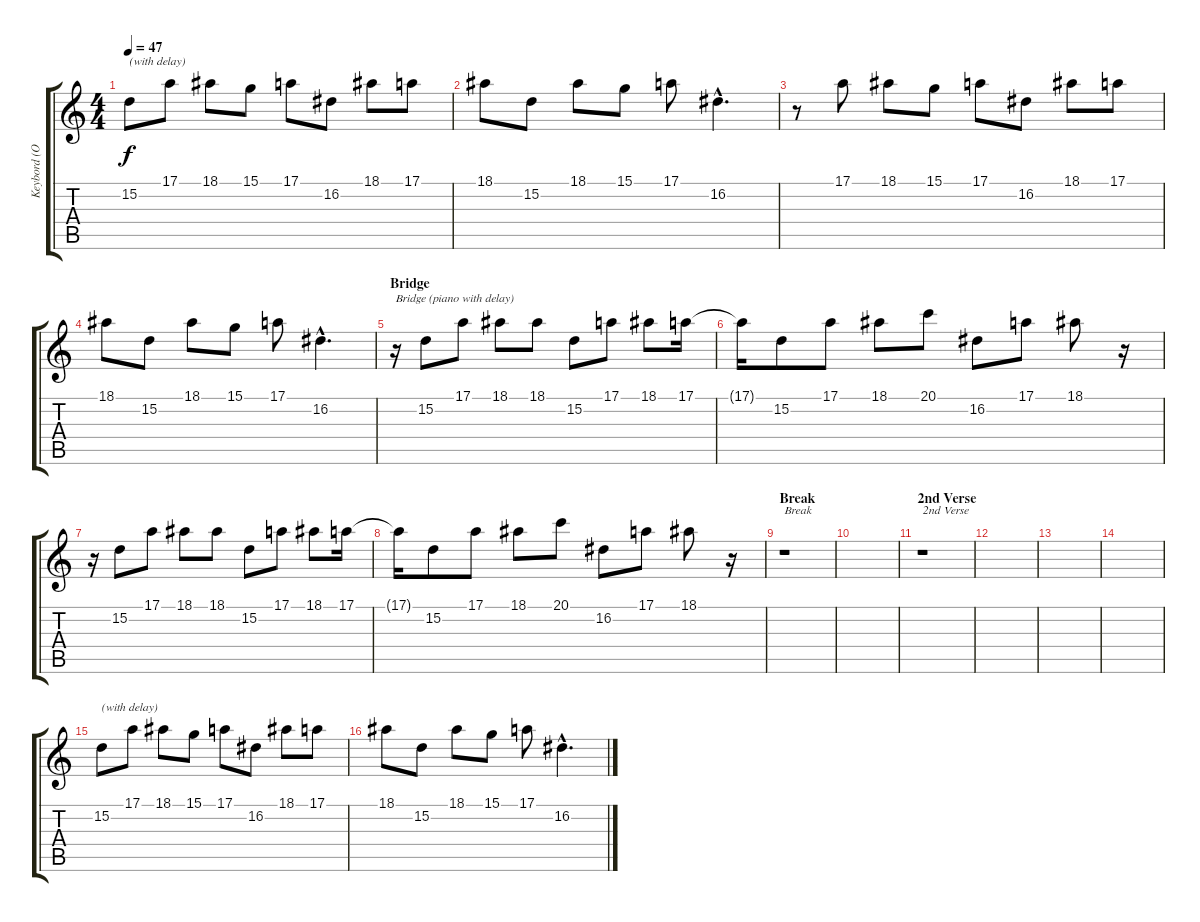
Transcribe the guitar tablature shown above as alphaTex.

\track ("Keybord (Others)" "Keybord (O") {instrument vibraphone}
\staff {score tabs}
\tuning (E4 B3 G3 D3 A2 E2) {hide}
\ts (4 4)
\tempo 47
\clef g2
\ks c
15.2.8{txt "(with delay)" dy f} 17.1.8 18.1.8 15.1.8 17.1.8 16.2.8 18.1.8 17.1.8 |
18.1.8 15.2.8 18.1.8 15.1.8 17.1.8 16.2{hac}.4{d} |
r.8 17.1.8 18.1.8 15.1.8 17.1.8 16.2.8 18.1.8 17.1.8 |
18.1.8 15.2.8 18.1.8 15.1.8 17.1.8 16.2{hac}.4{d} |
\section ("" "Bridge")
r.16{txt "Bridge (piano with delay)"} 15.2.8{instrument brightacousticpiano} 17.1.8 18.1.8 18.1.8 15.2.8 17.1.8 18.1.8 17.1.16 |
17.1{t}.16 15.2.8 17.1.8 18.1.8 20.1.8 16.2.8 17.1.8 18.1.8 r.16 |
r.16 15.2.8{instrument brightacousticpiano} 17.1.8 18.1.8 18.1.8 15.2.8 17.1.8 18.1.8 17.1.16 |
17.1{t}.16 15.2.8 17.1.8 18.1.8 20.1.8 16.2.8 17.1.8 18.1.8 r.16 |
\section ("" "Break")
r.1{txt "Break"} |
|
\section ("" "2nd Verse")
r.1{txt "2nd Verse"} |
|
|
|
15.2.8{txt "(with delay)" instrument vibraphone} 17.1.8 18.1.8 15.1.8 17.1.8 16.2.8 18.1.8 17.1.8 |
18.1.8 15.2.8 18.1.8 15.1.8 17.1.8 16.2{hac}.4{d}
